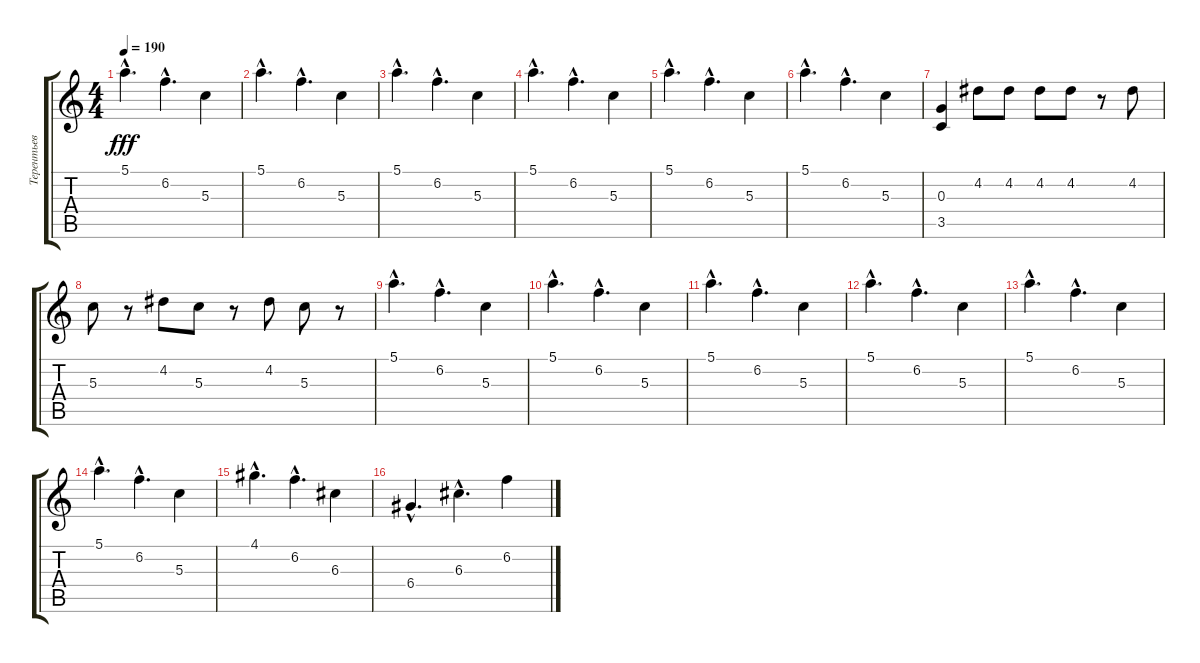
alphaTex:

\track ("Терентьев" "Терентьев") {instrument distortionguitar}
\staff {score tabs}
\tuning (E4 B3 G3 D3 A2 E2) {hide}
\ts (4 4)
\tempo 190
\clef g2
\ks c
5.1{hac}.4{d dy fff} 6.2{hac}.4{d} 5.3.4 |
5.1{hac}.4{d} 6.2{hac}.4{d} 5.3.4 |
5.1{hac}.4{d} 6.2{hac}.4{d} 5.3.4 |
5.1{hac}.4{d} 6.2{hac}.4{d} 5.3.4 |
5.1{hac}.4{d} 6.2{hac}.4{d} 5.3.4 |
5.1{hac}.4{d} 6.2{hac}.4{d} 5.3.4 |
(0.3 3.5).4 4.2.8 4.2.8 4.2.8 4.2.8 r.8 4.2.8 |
5.3.8 r.8 4.2.8 5.3.8 r.8 4.2.8 5.3.8 r.8 |
5.1{hac}.4{d} 6.2{hac}.4{d} 5.3.4 |
5.1{hac}.4{d} 6.2{hac}.4{d} 5.3.4 |
5.1{hac}.4{d} 6.2{hac}.4{d} 5.3.4 |
5.1{hac}.4{d} 6.2{hac}.4{d} 5.3.4 |
5.1{hac}.4{d} 6.2{hac}.4{d} 5.3.4 |
5.1{hac}.4{d} 6.2{hac}.4{d} 5.3.4 |
4.1{hac}.4{d} 6.2{hac}.4{d} 6.3.4 |
6.4{hac}.4{d} 6.3{hac}.4{d} 6.2.4
